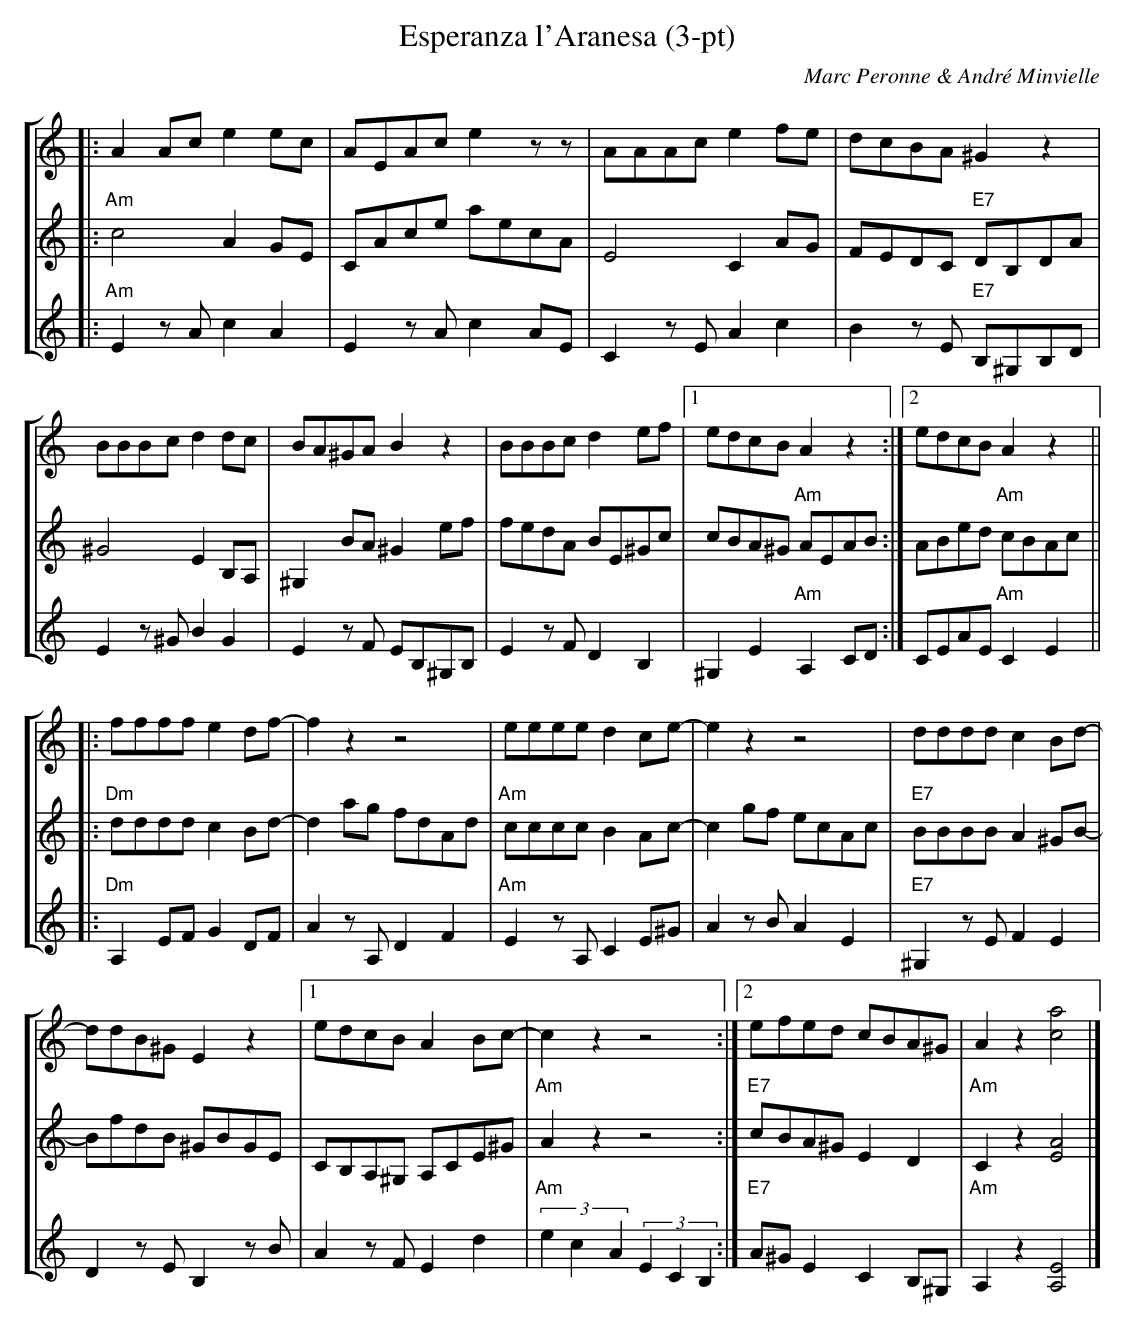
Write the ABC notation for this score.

X:1
T:Esperanza l'Aranesa (3-pt)
C:Marc Peronne & André Minvielle
%%score [ 1 | 2 | 3 ]
L:1/4
M:none
K:C
V:1
|: A A/c/ e e/c/ | A/E/A/c/ e z/ z/ | A/A/A/c/ e f/e/ | d/c/B/A/ ^G z |
B/B/B/c/ d d/c/ | B/A/^G/A/ B z | B/B/B/c/ d e/f/ |1 e/d/c/B/ A z :|2  e/d/c/B/ A z ||
|:f/f/f/f/ e d/f/- | f z z2 | e/e/e/e/ d c/e/- |  e z z2 | d/d/d/d/ c B/d/- |
d/d/B/^G/ E z |1 e/d/c/B/ A B/c/- |  c z z2 :|2 e/f/e/d/ c/B/A/^G/ | A z [ca]2 |]
V:2
|: "Am" c2 A G/E/ | C/A/c/e/ a/e/c/A/ | E2 C A/G/ | F/E/D/C/ "E7" D/B,/D/A/ |
^G2 E B,/A,/ | ^G, B/A/ ^G e/f/ | f/e/d/A/ B/E/^G/c/ | c/B/A/^G/ "Am" A/E/A/B/ :|  A/B/e/d/ "Am" c/B/A/c/ ||
|:"Dm" d/d/d/d/ c B/d/- | d a/g/ f/d/A/d/ | "Am" c/c/c/c/ B A/c/- |  c g/f/ e/c/A/c/ | "E7" B/B/B/B/ A ^G/B/- |
B/f/d/B/ ^G/B/G/E/ | C/B,/A,/^G,/ A,/C/E/^G/ |  "Am" A z z2 :| "E7" c/B/A/^G/ E D | "Am" C z [EA]2 |]
V:3
|: "Am" E z/ A/ c A | E z/ A/ c A/E/ | C z/ E/ A c | B z/ E/ "E7" B,/^G,/B,/D/ |
E z/ ^G/ B G | E z/ F/ E/B,/^G,/B,/ | E z/ F/ D B, | ^G, E "Am" A, C/D/ :|  C/E/A/E/ "Am" C E ||
|:"Dm" A, E/F/ G D/F/ | A z/ A,/ D F | "Am" E z/ A,/ C E/^G/ |  A z/ B/ A E | "E7" ^G, z/ E/ F E |
D z/ E/ B, z/ B/ | A z/ F/ E d |  "Am" (3e c A (3E C B, :| "E7" A/^G/ E C B,/^G,/ | "Am" A, z [A,E]2 |]
